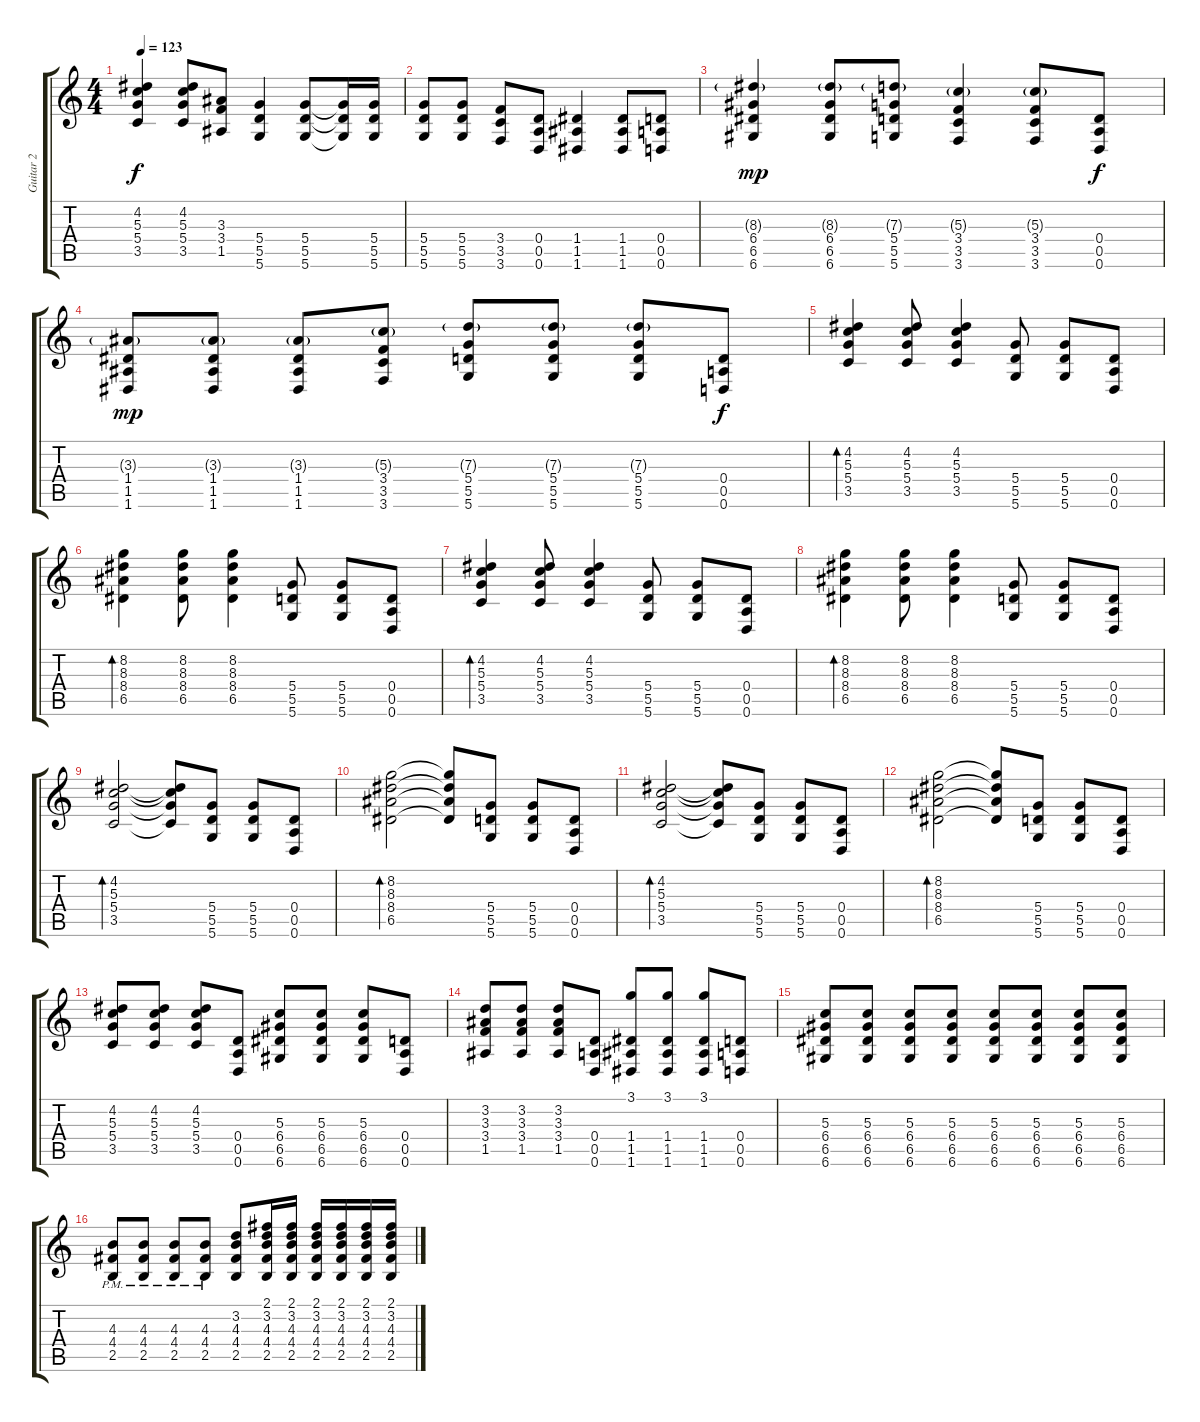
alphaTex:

\track ("Guitar 2" "Guitar 2") {instrument distortionguitar}
\staff {score tabs}
\tuning (E4 B3 G3 D3 A2 D2) {hide}
\ts (4 4)
\tempo 123
\clef g2
\ks c
(4.2 5.3 5.4 3.5).4{dy f} (4.2 5.3 5.4 3.5).8 (3.3 3.4 1.5).8 (5.4 5.5 5.6).4 (5.4 5.5 5.6).8 (5.4{t} 5.5{t} 5.6{t}).16 (5.4 5.5 5.6).16 |
(5.4 5.5 5.6).8 (5.4 5.5 5.6).8 (3.4 3.5 3.6).8 (0.4 0.5 0.6).8 (1.4 1.5 1.6).4 (1.4 1.5 1.6).8 (0.4 0.5 0.6).8 |
(8.3{g} 6.4 6.5 6.6).4{dy mp} (8.3{g} 6.4 6.5 6.6).8 (7.3{g} 5.4 5.5 5.6).8 (5.3{g} 3.4 3.5 3.6).4 (5.3{g} 3.4 3.5 3.6).8 (0.4 0.5 0.6).8{dy f} |
(3.3{g} 1.4 1.5 1.6).8{dy mp} (3.3{g} 1.4 1.5 1.6).8 (3.3{g} 1.4 1.5 1.6).8 (5.3{g} 3.4 3.5 3.6).8 (7.3{g} 5.4 5.5 5.6).8 (7.3{g} 5.4 5.5 5.6).8 (7.3{g} 5.4 5.5 5.6).8 (0.4 0.5 0.6).8{dy f} |
(4.2 5.3 5.4 3.5).4{bd 30} (4.2 5.3 5.4 3.5).8 (4.2 5.3 5.4 3.5).4 (5.4 5.5 5.6).8 (5.4 5.5 5.6).8 (0.4 0.5 0.6).8 |
(8.2 8.3 8.4 6.5).4{bd 60} (8.2 8.3 8.4 6.5).8 (8.2 8.3 8.4 6.5).4 (5.4 5.5 5.6).8 (5.4 5.5 5.6).8 (0.4 0.5 0.6).8 |
(4.2 5.3 5.4 3.5).4{bd 30} (4.2 5.3 5.4 3.5).8 (4.2 5.3 5.4 3.5).4 (5.4 5.5 5.6).8 (5.4 5.5 5.6).8 (0.4 0.5 0.6).8 |
(8.2 8.3 8.4 6.5).4{bd 60} (8.2 8.3 8.4 6.5).8 (8.2 8.3 8.4 6.5).4 (5.4 5.5 5.6).8 (5.4 5.5 5.6).8 (0.4 0.5 0.6).8 |
(4.2 5.3 5.4 3.5).2{bd 30} (4.2{t} 5.3{t} 5.4{t} 3.5{t}).8 (5.4 5.5 5.6).8 (5.4 5.5 5.6).8 (0.4 0.5 0.6).8 |
(8.2 8.3 8.4 6.5).2{bd 60} (8.2{t} 8.3{t} 8.4{t} 6.5{t}).8 (5.4 5.5 5.6).8 (5.4 5.5 5.6).8 (0.4 0.5 0.6).8 |
(4.2 5.3 5.4 3.5).2{bd 30} (4.2{t} 5.3{t} 5.4{t} 3.5{t}).8 (5.4 5.5 5.6).8 (5.4 5.5 5.6).8 (0.4 0.5 0.6).8 |
(8.2 8.3 8.4 6.5).2{bd 60} (8.2{t} 8.3{t} 8.4{t} 6.5{t}).8 (5.4 5.5 5.6).8 (5.4 5.5 5.6).8 (0.4 0.5 0.6).8 |
(4.2 5.3 5.4 3.5).8 (4.2 5.3 5.4 3.5).8 (4.2 5.3 5.4 3.5).8 (0.4 0.5 0.6).8 (5.3 6.4 6.5 6.6).8 (5.3 6.4 6.5 6.6).8 (5.3 6.4 6.5 6.6).8 (0.4 0.5 0.6).8 |
(3.2 3.3 3.4 1.5).8 (3.2 3.3 3.4 1.5).8 (3.2 3.3 3.4 1.5).8 (0.4 0.5 0.6).8 (3.1 1.4 1.5 1.6).8 (3.1 1.4 1.5 1.6).8 (3.1 1.4 1.5 1.6).8 (0.4 0.5 0.6).8 |
(5.3 6.4 6.5 6.6).8 (5.3 6.4 6.5 6.6).8 (5.3 6.4 6.5 6.6).8 (5.3 6.4 6.5 6.6).8 (5.3 6.4 6.5 6.6).8 (5.3 6.4 6.5 6.6).8 (5.3 6.4 6.5 6.6).8 (5.3 6.4 6.5 6.6).8 |
(4.3{pm} 4.4{pm} 2.5{pm}).8 (4.3{pm} 4.4{pm} 2.5{pm}).8 (4.3{pm} 4.4{pm} 2.5{pm}).8 (4.3{pm} 4.4{pm} 2.5{pm}).8 (3.2 4.3 4.4 2.5).8 (2.1 3.2 4.3 4.4 2.5).16 (2.1 3.2 4.3 4.4 2.5).16 (2.1 3.2 4.3 4.4 2.5).16 (2.1 3.2 4.3 4.4 2.5).16 (2.1 3.2 4.3 4.4 2.5).16 (2.1 3.2 4.3 4.4 2.5).16
